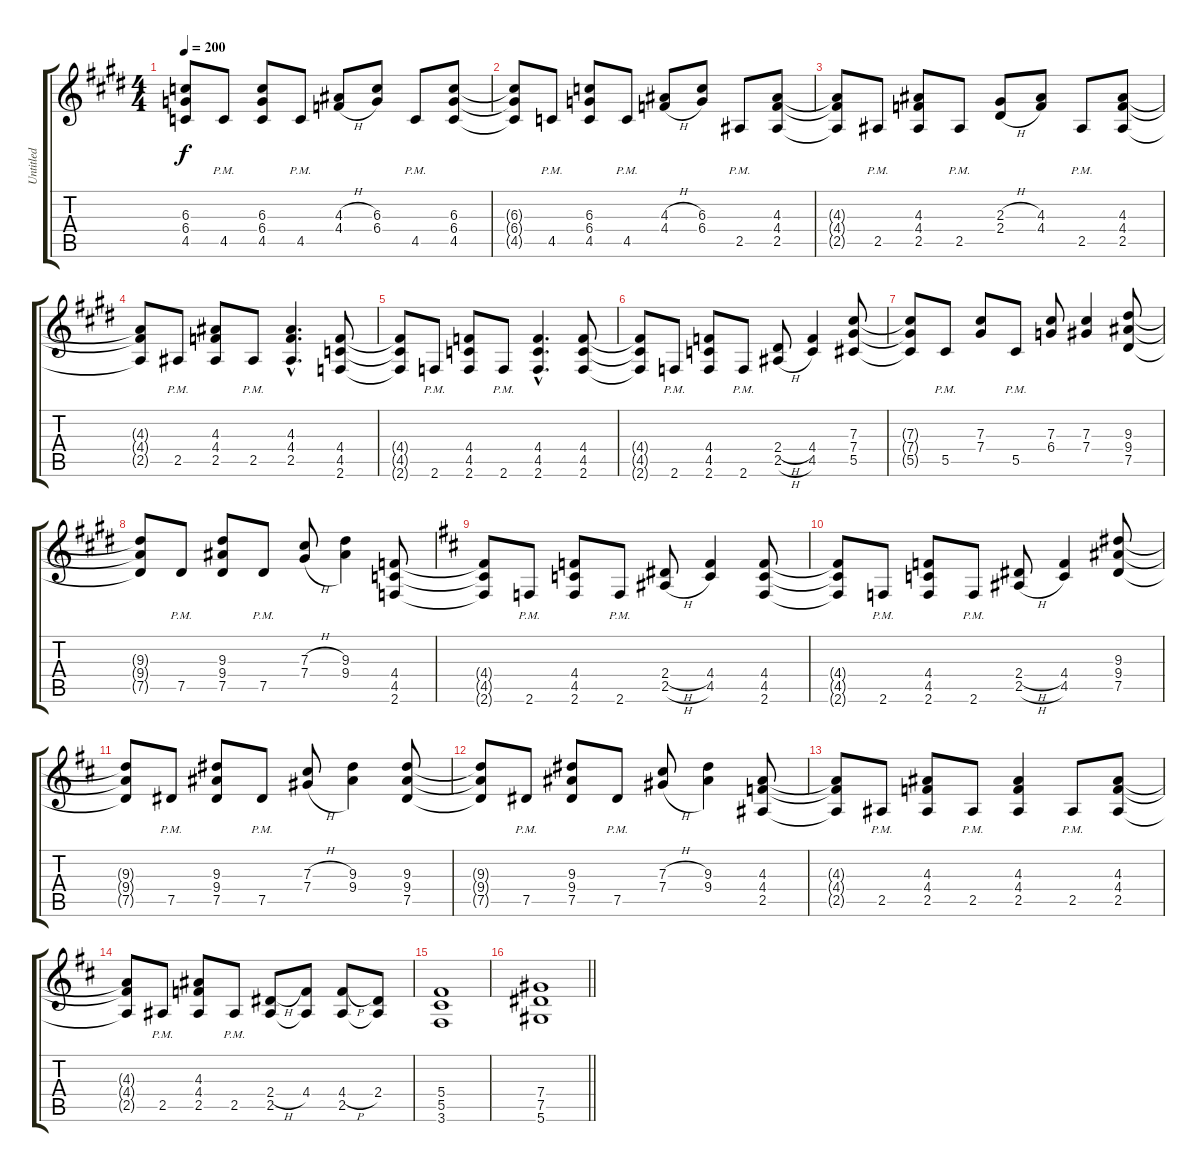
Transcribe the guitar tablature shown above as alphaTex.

\track ("Untitled" "Untitled") {instrument distortionguitar}
\staff {score tabs}
\tuning (Eb4 Bb3 Gb3 Db3 Ab2 Eb2) {hide}
\ts (4 4)
\tempo 200
\clef g2
\ks e
(6.3 6.4 4.5).8{dy f} 4.5{pm}.8 (6.3 6.4 4.5).8 4.5{pm}.8 (4.3{h} 4.4{h}).8 (6.3 6.4).8 4.5{pm}.8 (6.3 6.4 4.5).8 |
\ks c#minor
(6.3{t} 6.4{t} 4.5{t}).8 4.5{pm}.8 (6.3 6.4 4.5).8 4.5{pm}.8 (4.3{h} 4.4{h}).8 (6.3 6.4).8 2.5{pm}.8 (4.3 4.4 2.5).8 |
(4.3{t} 4.4{t} 2.5{t}).8 2.5{pm}.8 (4.3 4.4 2.5).8 2.5{pm}.8 (2.3{h} 2.4{h}).8 (4.3 4.4).8 2.5{pm}.8 (4.3 4.4 2.5).8 |
(4.3{t} 4.4{t} 2.5{t}).8 2.5{pm}.8 (4.3 4.4 2.5).8 2.5{pm}.8 (4.3{hac} 4.4{hac} 2.5{hac}).4{d} (4.4 4.5 2.6).8 |
(4.4{t} 4.5{t} 2.6{t}).8 2.6{pm}.8 (4.4 4.5 2.6).8 2.6{pm}.8 (4.4{hac} 4.5{hac} 2.6{hac}).4{d} (4.4 4.5 2.6).8 |
(4.4{t} 4.5{t} 2.6{t}).8 2.6{pm}.8 (4.4 4.5 2.6).8 2.6{pm}.8 (2.4{h} 2.5{h}).8 (4.4 4.5).4 (7.3 7.4 5.5).8 |
(7.3{t} 7.4{t} 5.5{t}).8 5.5{pm}.8 (7.3 7.4).8 5.5{pm}.8 (7.3 6.4).8 (7.3 7.4).4 (9.3 9.4 7.5).8 |
(9.3{t} 9.4{t} 7.5{t}).8 7.5{pm}.8 (9.3 9.4 7.5).8 7.5{pm}.8 (7.3{h} 7.4{h}).8 (9.3 9.4).4 (4.4 4.5 2.6).8 |
\ks d
(4.4{t} 4.5{t} 2.6{t}).8 2.6{pm}.8 (4.4 4.5 2.6).8 2.6{pm}.8 (2.4{h} 2.5{h}).8 (4.4 4.5).4 (4.4 4.5 2.6).8 |
(4.4{t} 4.5{t} 2.6{t}).8 2.6{pm}.8 (4.4 4.5 2.6).8 2.6{pm}.8 (2.4{h} 2.5{h}).8 (4.4 4.5).4 (9.3 9.4 7.5).8 |
(9.3{t} 9.4{t} 7.5{t}).8 7.5{pm}.8 (9.3 9.4 7.5).8 7.5{pm}.8 (7.3{h} 7.4{h}).8 (9.3 9.4).4 (9.3 9.4 7.5).8 |
(9.3{t} 9.4{t} 7.5{t}).8 7.5{pm}.8 (9.3 9.4 7.5).8 7.5{pm}.8 (7.3{h} 7.4{h}).8 (9.3 9.4).4 (4.3 4.4 2.5).8 |
(4.3{t} 4.4{t} 2.5{t}).8 2.5{pm}.8 (4.3 4.4 2.5).8 2.5{pm}.8 (4.3 4.4 2.5).4 2.5{pm}.8 (4.3 4.4 2.5).8 |
(4.3{t} 4.4{t} 2.5{t}).8 2.5{pm}.8 (4.3 4.4 2.5).8 2.5{pm}.8 (2.4{h} 2.5).8 (4.4 2.5{t}).8 (4.4{h} 2.5).8 (2.4 2.5{t}).8 |
(5.4 5.5 3.6).1 |
\barLineRight lightlight
(7.4 7.5 5.6).1
